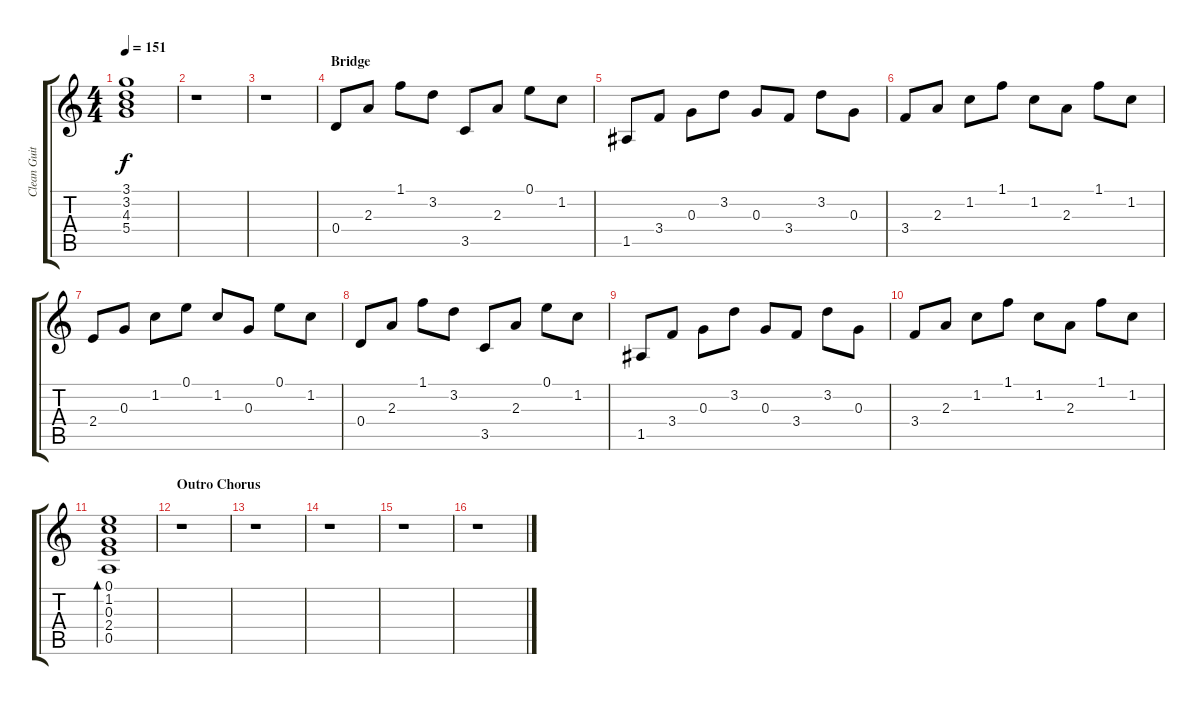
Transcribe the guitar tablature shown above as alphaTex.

\track ("Clean Guitar" "Clean Guit") {instrument electricguitarclean}
\staff {score tabs}
\tuning (E4 B3 G3 D3 A2 E2) {hide}
\ts (4 4)
\tempo 151
\clef g2
\ks c
(3.1{t} 3.2{t} 4.3{t} 5.4{t}).1{dy f} |
r.1 |
r.1 |
\section ("" "Bridge")
0.4.8 2.3.8 1.1.8 3.2.8 3.5.8 2.3.8 0.1.8 1.2.8 |
1.5.8 3.4.8 0.3.8 3.2.8 0.3.8 3.4.8 3.2.8 0.3.8 |
3.4.8 2.3.8 1.2.8 1.1.8 1.2.8 2.3.8 1.1.8 1.2.8 |
2.4.8 0.3.8 1.2.8 0.1.8 1.2.8 0.3.8 0.1.8 1.2.8 |
0.4.8 2.3.8 1.1.8 3.2.8 3.5.8 2.3.8 0.1.8 1.2.8 |
1.5.8 3.4.8 0.3.8 3.2.8 0.3.8 3.4.8 3.2.8 0.3.8 |
3.4.8 2.3.8 1.2.8 1.1.8 1.2.8 2.3.8 1.1.8 1.2.8 |
(0.1 1.2 0.3 2.4 0.5).1{bd 60} |
\section ("" "Outro Chorus")
r.1 |
r.1 |
r.1 |
r.1 |
r.1
